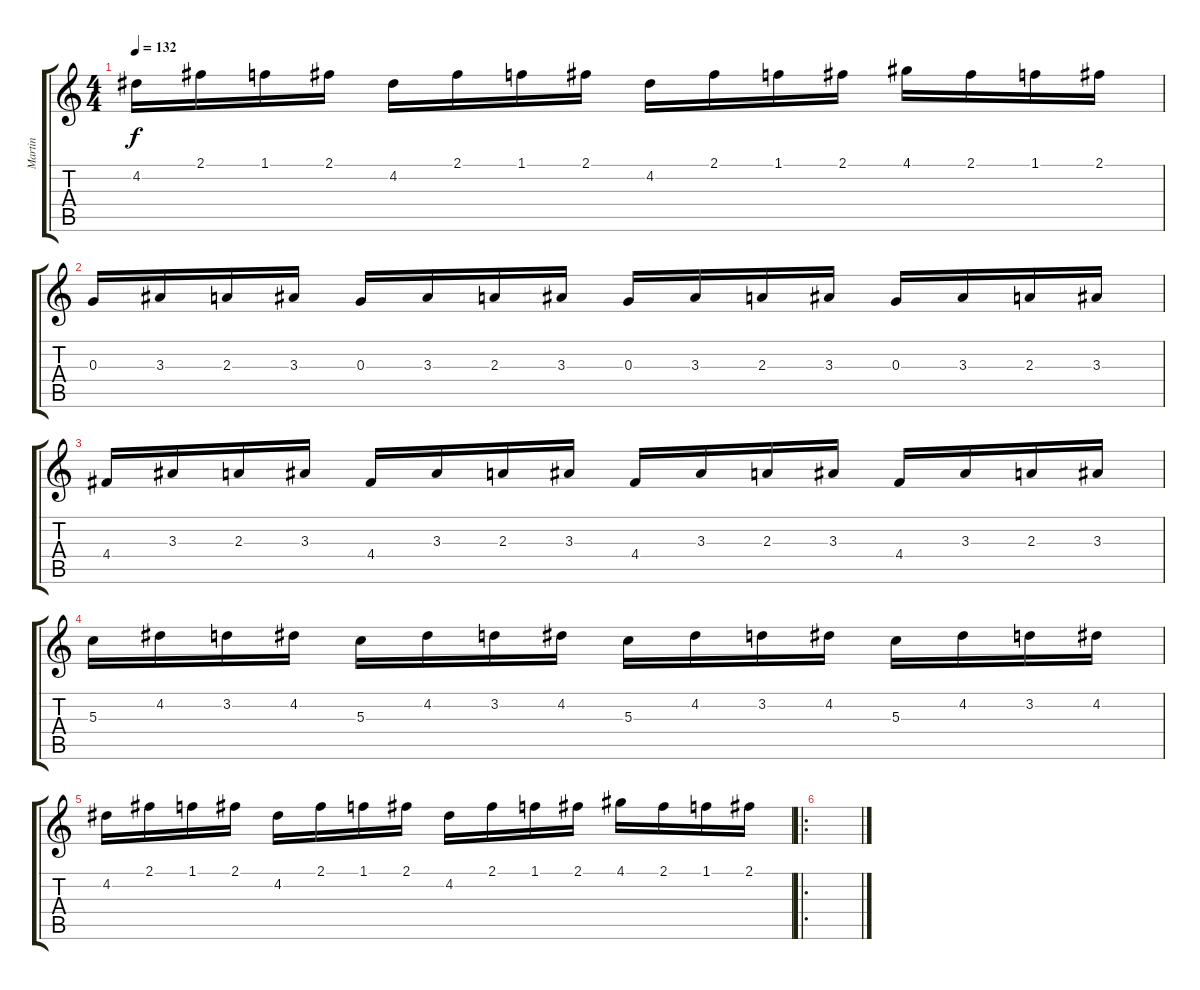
\track ("Martin" "Martin") {instrument churchorgan}
\staff {score tabs}
\tuning (E5 B4 G4 D4 A3 E3) {hide}
\ts (4 4)
\tempo 132
\clef g2
\ks c
4.2.16{dy f} 2.1.16 1.1.16 2.1.16 4.2.16 2.1.16 1.1.16 2.1.16 4.2.16 2.1.16 1.1.16 2.1.16 4.1.16 2.1.16 1.1.16 2.1.16 |
0.3.16 3.3.16 2.3.16 3.3.16 0.3.16 3.3.16 2.3.16 3.3.16 0.3.16 3.3.16 2.3.16 3.3.16 0.3.16 3.3.16 2.3.16 3.3.16 |
4.4.16 3.3.16 2.3.16 3.3.16 4.4.16 3.3.16 2.3.16 3.3.16 4.4.16 3.3.16 2.3.16 3.3.16 4.4.16 3.3.16 2.3.16 3.3.16 |
5.3.16 4.2.16 3.2.16 4.2.16 5.3.16 4.2.16 3.2.16 4.2.16 5.3.16 4.2.16 3.2.16 4.2.16 5.3.16 4.2.16 3.2.16 4.2.16 |
4.2.16 2.1.16 1.1.16 2.1.16 4.2.16 2.1.16 1.1.16 2.1.16 4.2.16 2.1.16 1.1.16 2.1.16 4.1.16 2.1.16 1.1.16 2.1.16 |
\ro
